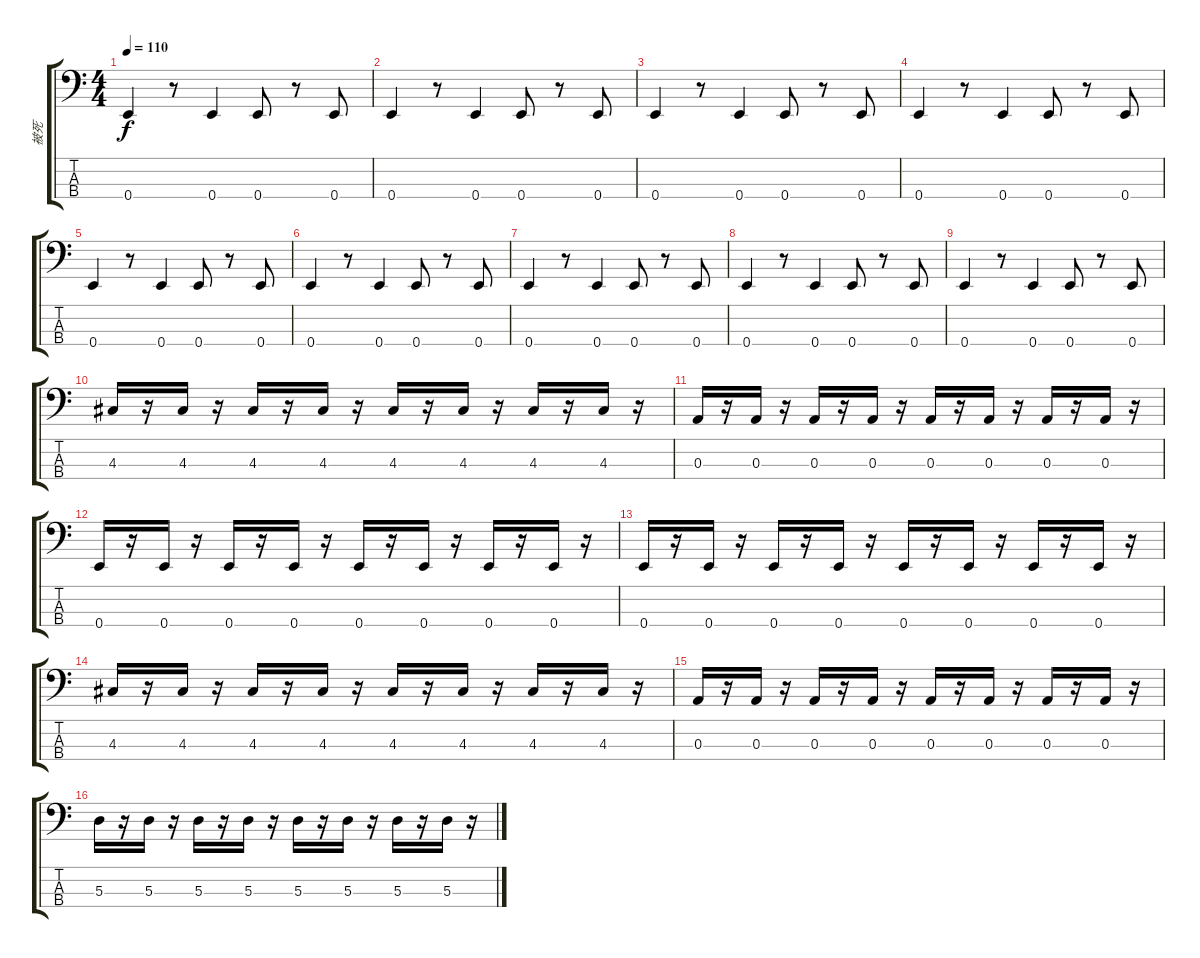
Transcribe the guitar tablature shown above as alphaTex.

\track ("被死" "被死") {instrument electricbassfinger}
\staff {score tabs}
\tuning (G2 D2 A1 E1) {hide}
\ts (4 4)
\tempo 110
\clef f4
\ks c
0.4.4{dy f} r.8 0.4.4 0.4.8 r.8 0.4.8 |
0.4.4 r.8 0.4.4 0.4.8 r.8 0.4.8 |
0.4.4 r.8 0.4.4 0.4.8 r.8 0.4.8 |
0.4.4 r.8 0.4.4 0.4.8 r.8 0.4.8 |
0.4.4 r.8 0.4.4 0.4.8 r.8 0.4.8 |
0.4.4 r.8 0.4.4 0.4.8 r.8 0.4.8 |
0.4.4 r.8 0.4.4 0.4.8 r.8 0.4.8 |
0.4.4 r.8 0.4.4 0.4.8 r.8 0.4.8 |
0.4.4 r.8 0.4.4 0.4.8 r.8 0.4.8 |
4.3.16 r.16 4.3.16 r.16 4.3.16 r.16 4.3.16 r.16 4.3.16 r.16 4.3.16 r.16 4.3.16 r.16 4.3.16 r.16 |
0.3.16 r.16 0.3.16 r.16 0.3.16 r.16 0.3.16 r.16 0.3.16 r.16 0.3.16 r.16 0.3.16 r.16 0.3.16 r.16 |
0.4.16 r.16 0.4.16 r.16 0.4.16 r.16 0.4.16 r.16 0.4.16 r.16 0.4.16 r.16 0.4.16 r.16 0.4.16 r.16 |
0.4.16 r.16 0.4.16 r.16 0.4.16 r.16 0.4.16 r.16 0.4.16 r.16 0.4.16 r.16 0.4.16 r.16 0.4.16 r.16 |
4.3.16 r.16 4.3.16 r.16 4.3.16 r.16 4.3.16 r.16 4.3.16 r.16 4.3.16 r.16 4.3.16 r.16 4.3.16 r.16 |
0.3.16 r.16 0.3.16 r.16 0.3.16 r.16 0.3.16 r.16 0.3.16 r.16 0.3.16 r.16 0.3.16 r.16 0.3.16 r.16 |
5.3.16 r.16 5.3.16 r.16 5.3.16 r.16 5.3.16 r.16 5.3.16 r.16 5.3.16 r.16 5.3.16 r.16 5.3.16 r.16
